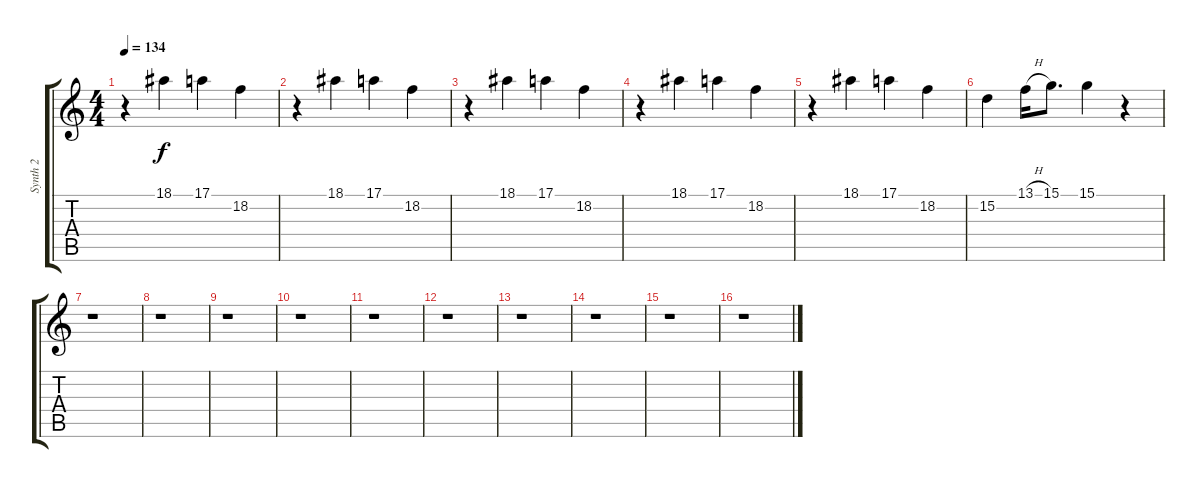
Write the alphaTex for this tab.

\track ("Synth 2" "Synth 2") {instrument lead8bassandlead}
\staff {score tabs}
\tuning (E4 B3 G3 D3 A2 E2) {hide}
\ts (4 4)
\tempo 134
\clef g2
\ks c
r.4{dy f} 18.1.4{volume 16} 17.1.4 18.2.4 |
r.4 18.1.4{volume 16} 17.1.4 18.2.4 |
r.4 18.1.4{volume 16} 17.1.4 18.2.4 |
r.4 18.1.4{volume 16} 17.1.4 18.2.4 |
r.4 18.1.4{volume 16} 17.1.4 18.2.4 |
15.2.4 13.1{h}.16 15.1.8{d} 15.1.4 r.4 |
r.1 |
r.1 |
r.1 |
r.1 |
r.1 |
r.1 |
r.1 |
r.1 |
r.1 |
r.1
